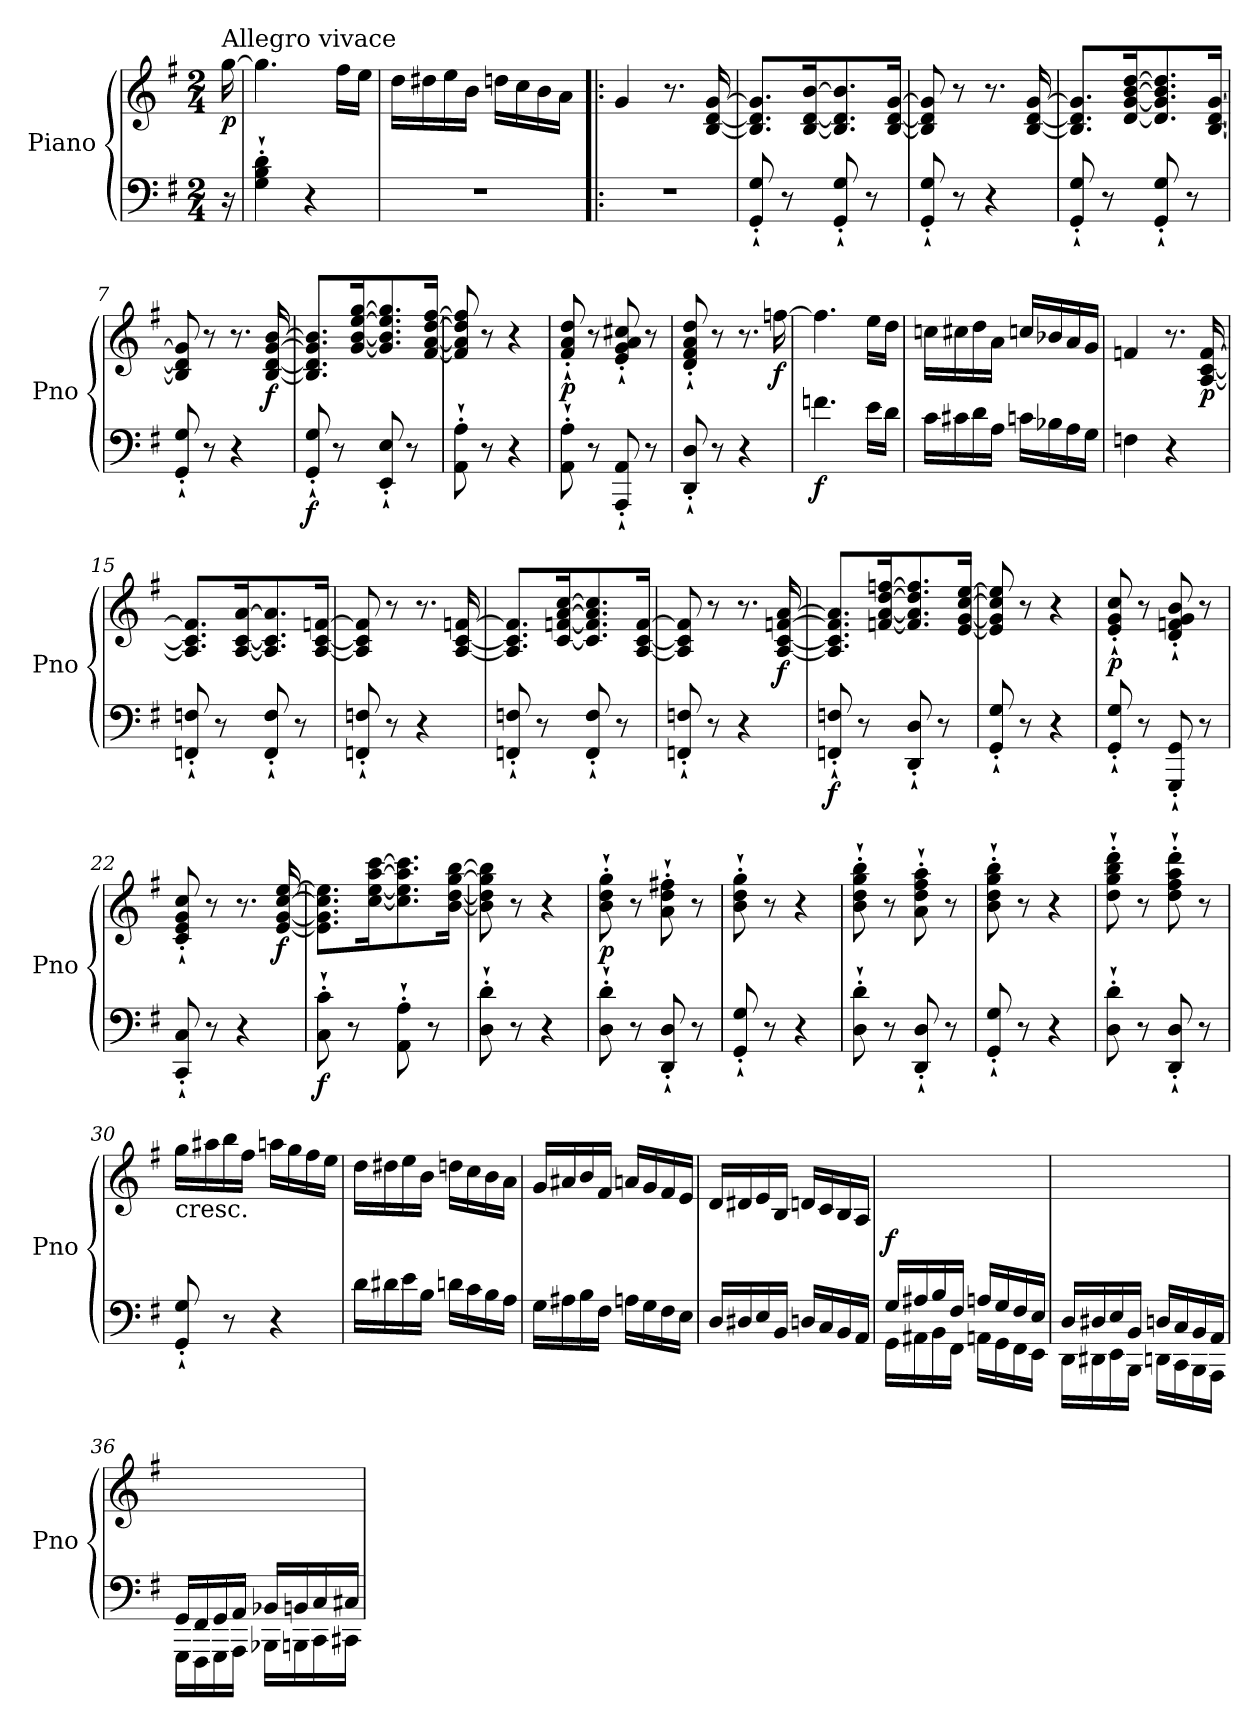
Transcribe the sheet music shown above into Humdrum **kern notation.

**kern	**kern	**dynam
*part1	*part1	*part1
*staff2	*staff1	*staff1/2
*I"Piano	*	*
*I'Pno	*	*
*clefF4	*clefG2	*
*k[f#]	*k[f#]	*
*G:	*G:	*
*M2/4	*M2/4	*
=	=	=
!	!LO:TX:a:t=Allegro vivace	!
!	!	!LO:DY:b
16r	[16gg\	p
=1	=1	=1
4G\`' 4B\`' 4d\`'	4.gg\]	.
4r	.	.
.	16ff#\LL	.
.	16ee\JJ	.
=2	=2	=2
2r	16dd\LL	.
.	16dd#X\	.
.	16ee\	.
.	16b\JJ	.
.	16ddn\LL	.
.	16cc\	.
.	16b\	.
.	16a\JJ	.
=3!|:	=3!|:	=3!|:
2r	4g/	.
.	8.r	.
.	[16B/ [16d/ [16g/	.
=4	=4	=4
8GG/`' 8G/`'	8.B/] 8.d/] 8.g/]L	.
8r	.	.
.	[16B/ [16d/ [16b/K	.
8GG/`' 8G/`'	8.B/] 8.d/] 8.b/]	.
8r	.	.
.	[16B/ [16d/ [16g/Jk	.
=5	=5	=5
8GG/`' 8G/`'	8B/] 8d/] 8g/]	.
8r	8r	.
4r	8.r	.
.	[16B/ [16d/ [16g/	.
=6	=6	=6
8GG/`' 8G/`'	8.B/] 8.d/] 8.g/]L	.
8r	.	.
.	[16d/ [16g/ [16b/ [16dd/K	.
8GG/`' 8G/`'	8.d/] 8.g/] 8.b/] 8.dd/]	.
8r	.	.
.	[16B/ [16d/ [16g/Jk	.
=7	=7	=7
8GG/`' 8G/`'	8B/] 8d/] 8g/]	.
8r	8r	.
4r	8.r	.
!	!	!LO:DY:b
.	[16B/ [16d/ [16g/ [16b/	f
!!LO:LB:g=z
=8	=8	=8
!	!	!LO:DY:b=2
8GG/`' 8G/`'	8.B/] 8.d/] 8.g/] 8.b/]L	f
8r	.	.
.	[16g/ [16b/ [16ee/ [16gg/K	.
8EE/`' 8E/`'	8.g/] 8.b/] 8.ee/] 8.gg/]	.
8r	.	.
.	[16f#/ [16a/ [16dd/ [16ff#/Jk	.
=9	=9	=9
8AA\`' 8A\`'	8f#/] 8a/] 8dd/] 8ff#/]	.
8r	8r	.
4r	4r	.
=10	=10	=10
!	!	!LO:DY:b
8AA\`' 8A\`'	8f#/`' 8a/`' 8dd/`'	p
8r	8r	.
8AAA/`' 8AA/`'	8e/`' 8g/`' 8a/`' 8cc#X/`'	.
8r	8r	.
=11	=11	=11
8DD/`' 8D/`'	8d/`' 8f#/`' 8a/`' 8dd/`'	.
8r	8r	.
4r	8.r	.
!	!	!LO:DY:b
.	[16ffn\	f
=12	=12	=12
!	!	!LO:DY:b=2
4.fn\	4.ff\]	f
16e\LL	16ee\LL	.
16d\JJ	16dd\JJ	.
=13	=13	=13
16c\LL	16ccn\LL	.
16c#X\	16cc#X\	.
16d\	16dd\	.
16A\JJ	16a\JJ	.
16cn\LL	16ccn/LL	.
16B-X\	16b-X/	.
16A\	16a/	.
16G\JJ	16g/JJ	.
=14	=14	=14
4Fn\	4fn/	.
4r	8.r	.
!	!	!LO:DY:b
.	[16A/ [16c/ [16f/	p
=15	=15	=15
8FFn/`' 8Fn/`'	8.A/] 8.c/] 8.f/]L	.
8r	.	.
.	[16A/ [16c/ [16a/K	.
8FF/`' 8F/`'	8.A/] 8.c/] 8.a/]	.
8r	.	.
.	[16A/ [16c/ [16fn/Jk	.
=16	=16	=16
8FFn/`' 8Fn/`'	8A/] 8c/] 8f/]	.
8r	8r	.
4r	8.r	.
.	[16A/ [16c/ [16fn/	.
!!LO:LB:g=z
=17	=17	=17
8FFn/`' 8Fn/`'	8.A/] 8.c/] 8.f/]L	.
8r	.	.
.	[16c/ [16fn/ [16a/ [16cc/K	.
8FF/`' 8F/`'	8.c/] 8.f/] 8.a/] 8.cc/]	.
8r	.	.
.	[16A/ [16c/ [16f/Jk	.
=18	=18	=18
8FFn/`' 8Fn/`'	8A/] 8c/] 8f/]	.
8r	8r	.
4r	8.r	.
!	!	!LO:DY:b
.	[16A/ [16c/ [16fn/ [16a/	f
=19	=19	=19
!	!	!LO:DY:b=2
8FFn/`' 8Fn/`'	8.A/] 8.c/] 8.f/] 8.a/]L	f
8r	.	.
.	[16fn/ [16a/ [16dd/ [16ffn/K	.
8DD/`' 8D/`'	8.f/] 8.a/] 8.dd/] 8.ff/]	.
8r	.	.
.	[16e/ [16g/ [16cc/ [16ee/Jk	.
=20	=20	=20
8GG/`' 8G/`'	8e/] 8g/] 8cc/] 8ee/]	.
8r	8r	.
4r	4r	.
=21	=21	=21
!	!	!LO:DY:b
8GG/`' 8G/`'	8e/`' 8g/`' 8cc/`'	p
8r	8r	.
8GGG/`' 8GG/`'	8d/`' 8fn/`' 8g/`' 8b/`'	.
8r	8r	.
=22	=22	=22
8CC/`' 8C/`'	8c/`' 8e/`' 8g/`' 8cc/`'	.
8r	8r	.
4r	8.r	.
!	!	!LO:DY:b
.	[16e/ [16g/ [16cc/ [16ee/	f
=23	=23	=23
!	!	!LO:DY:b=2
8C\`' 8c\`'	8.e\] 8.g\] 8.cc\] 8.ee\]L	f
8r	.	.
.	[16cc\ [16ee\ [16aa\ [16ccc\K	.
8AA\`' 8A\`'	8.cc\] 8.ee\] 8.aa\] 8.ccc\]	.
8r	.	.
.	[16b\ [16dd\ [16gg\ [16bb\Jk	.
=24	=24	=24
8D\`' 8d\`'	8b\] 8dd\] 8gg\] 8bb\]	.
8r	8r	.
4r	4r	.
=25	=25	=25
!	!	!LO:DY:b
8D\`' 8d\`'	8b\`' 8dd\`' 8gg\`'	p
8r	8r	.
8DD/`' 8D/`'	8a\`' 8dd\`' 8ff#X\`'	.
8r	8r	.
=26	=26	=26
8GG/`' 8G/`'	8b\`' 8dd\`' 8gg\`'	.
8r	8r	.
4r	4r	.
!!LO:LB:g=z
=27	=27	=27
8D\`' 8d\`'	8b\`' 8dd\`' 8gg\`' 8bb\`'	.
8r	8r	.
8DD/`' 8D/`'	8a\`' 8dd\`' 8ff#\`' 8aa\`'	.
8r	8r	.
=28	=28	=28
8GG/`' 8G/`'	8b\`' 8dd\`' 8gg\`' 8bb\`'	.
8r	8r	.
4r	4r	.
=29	=29	=29
8D\`' 8d\`'	8dd\`' 8gg\`' 8bb\`' 8ddd\`'	.
8r	8r	.
8DD/`' 8D/`'	8dd\`' 8ff#\`' 8aa\`' 8ddd\`'	.
8r	8r	.
=30	=30	=30
!	!LO:TX:b:t=cresc.	!
8GG/`' 8G/`'	16gg\LL	.
.	16aa#X\	.
8r	16bb\	.
.	16ff#\JJ	.
4r	16aan\LL	.
.	16gg\	.
.	16ff#\	.
.	16ee\JJ	.
=31	=31	=31
16d\LL	16dd\LL	.
16d#X\	16dd#X\	.
16e\	16ee\	.
16B\JJ	16b\JJ	.
16dn\LL	16ddn\LL	.
16c\	16cc\	.
16B\	16b\	.
16A\JJ	16a\JJ	.
=32	=32	=32
16G\LL	16g/LL	.
16A#X\	16a#X/	.
16B\	16b/	.
16F#\JJ	16f#/JJ	.
16An\LL	16an/LL	.
16G\	16g/	.
16F#\	16f#/	.
16E\JJ	16e/JJ	.
=33	=33	=33
16D/LL	16d/LL	.
16D#X/	16d#X/	.
16E/	16e/	.
16BB/JJ	16B/JJ	.
16Dn/LL	16dn/LL	.
16C/	16c/	.
16BB/	16B/	.
16AA/JJ	16A/JJ	.
!!LO:LB:g=z
=34	=34	=34
*^	*	*
!	!	!	!LO:DY:b
16G/LL	16GG\LL	2ryy	f
16A#X/	16AA#X\	.	.
16B/	16BB\	.	.
16F#/JJ	16FF#\JJ	.	.
16An/LL	16AAn\LL	.	.
16G/	16GG\	.	.
16F#/	16FF#\	.	.
16E/JJ	16EE\JJ	.	.
=35	=35	=35	=35
16D/LL	16DD\LL	2ryy	.
16D#X/	16DD#X\	.	.
16E/	16EE\	.	.
16BB/JJ	16BBB\JJ	.	.
16Dn/LL	16DDn\LL	.	.
16C/	16CC\	.	.
16BB/	16BBB\	.	.
16AA/JJ	16AAA\JJ	.	.
=36	=36	=36	=36
16GG/LL	16GGG\LL	2ryy	.
16FF#/	16FFF#\	.	.
16GG/	16GGG\	.	.
16AA/JJ	16AAA\JJ	.	.
16BB-X/LL	16BBB-X\LL	.	.
16BBn/	16BBBn\	.	.
16C/	16CC\	.	.
16C#X/JJ	16CC#X\JJ	.	.
*v	*v	*	*
=	=	=
*-	*-	*-
